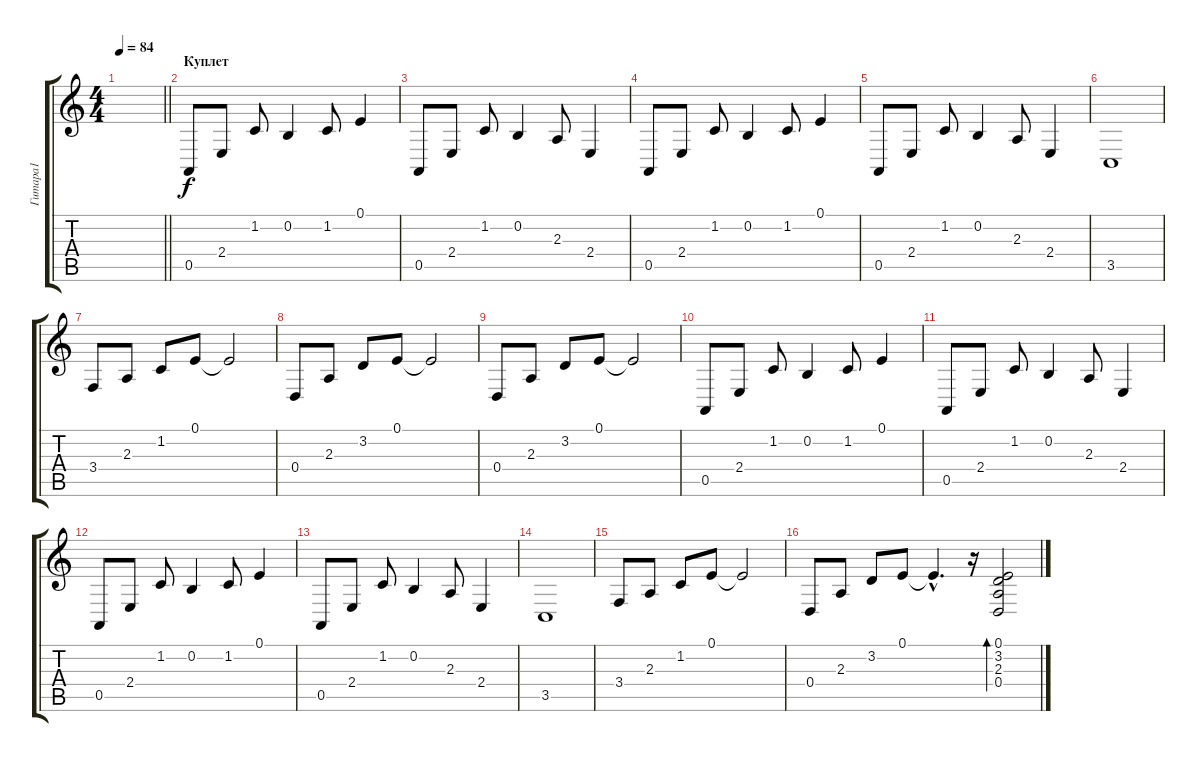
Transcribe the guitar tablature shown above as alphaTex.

\track ("Гитара1" "Гитара1") {instrument harpsichord}
\staff {score tabs}
\tuning (E4 B3 G3 D3 A2 E2) {hide}
\ts (4 4)
\tempo 84
\clef g2
\barLineRight lightlight
\ks c
|
\section ("" "Куплет")
0.5.8 2.4.8 1.2.8 0.2.4 1.2.8 0.1.4 |
0.5.8 2.4.8 1.2.8 0.2.4 2.3.8 2.4.4 |
0.5.8 2.4.8 1.2.8 0.2.4 1.2.8 0.1.4 |
0.5.8 2.4.8 1.2.8 0.2.4 2.3.8 2.4.4 |
3.5.1 |
3.4.8 2.3.8 1.2.8 0.1.8 0.1{t}.2 |
0.4.8 2.3.8 3.2.8 0.1.8 0.1{t}.2 |
0.4.8 2.3.8 3.2.8 0.1.8 0.1{t}.2 |
0.5.8 2.4.8 1.2.8 0.2.4 1.2.8 0.1.4 |
0.5.8 2.4.8 1.2.8 0.2.4 2.3.8 2.4.4 |
0.5.8 2.4.8 1.2.8 0.2.4 1.2.8 0.1.4 |
0.5.8 2.4.8 1.2.8 0.2.4 2.3.8 2.4.4 |
3.5.1 |
3.4.8 2.3.8 1.2.8 0.1.8 0.1{t}.2 |
0.4.8 2.3.8 3.2.8 0.1.8 0.1{hac t}.4{d} r.16 (0.1 3.2 2.3 0.4).2{bd 240}
